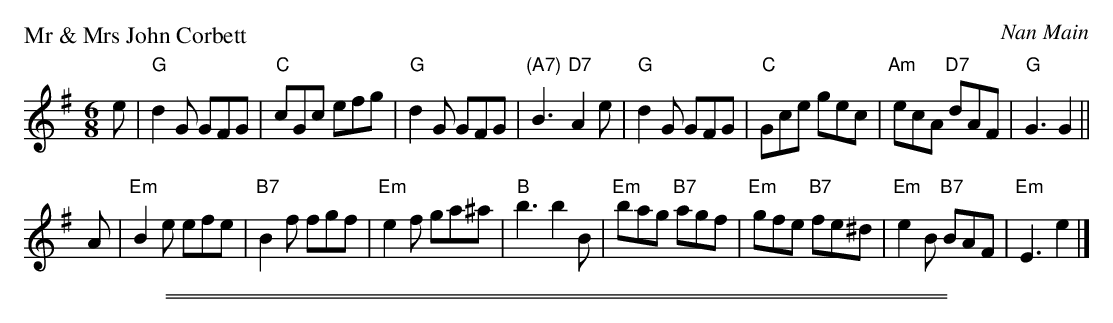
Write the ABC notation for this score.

X:1
P: Mr & Mrs John Corbett
C: Nan Main
M: 6/8
L: 1/8
K: G
e |\
"G"d2G GFG | "C"cGc efg | "G"d2G GFG | "(A7)"B3 "D7"A2e |\
"G"d2G GFG | "C"Gce gec | "Am"ecA "D7"dAF | "G"G3 G2 ||
A |\
"Em"B2e efe | "B7"B2f fgf | "Em"e2f ga^a | "B"b3 b2B |\
"Em"bag "B7"agf | "Em"gfe "B7"fe^d | "Em"e2B "B7"BAF | "Em"E3 e2 |]
